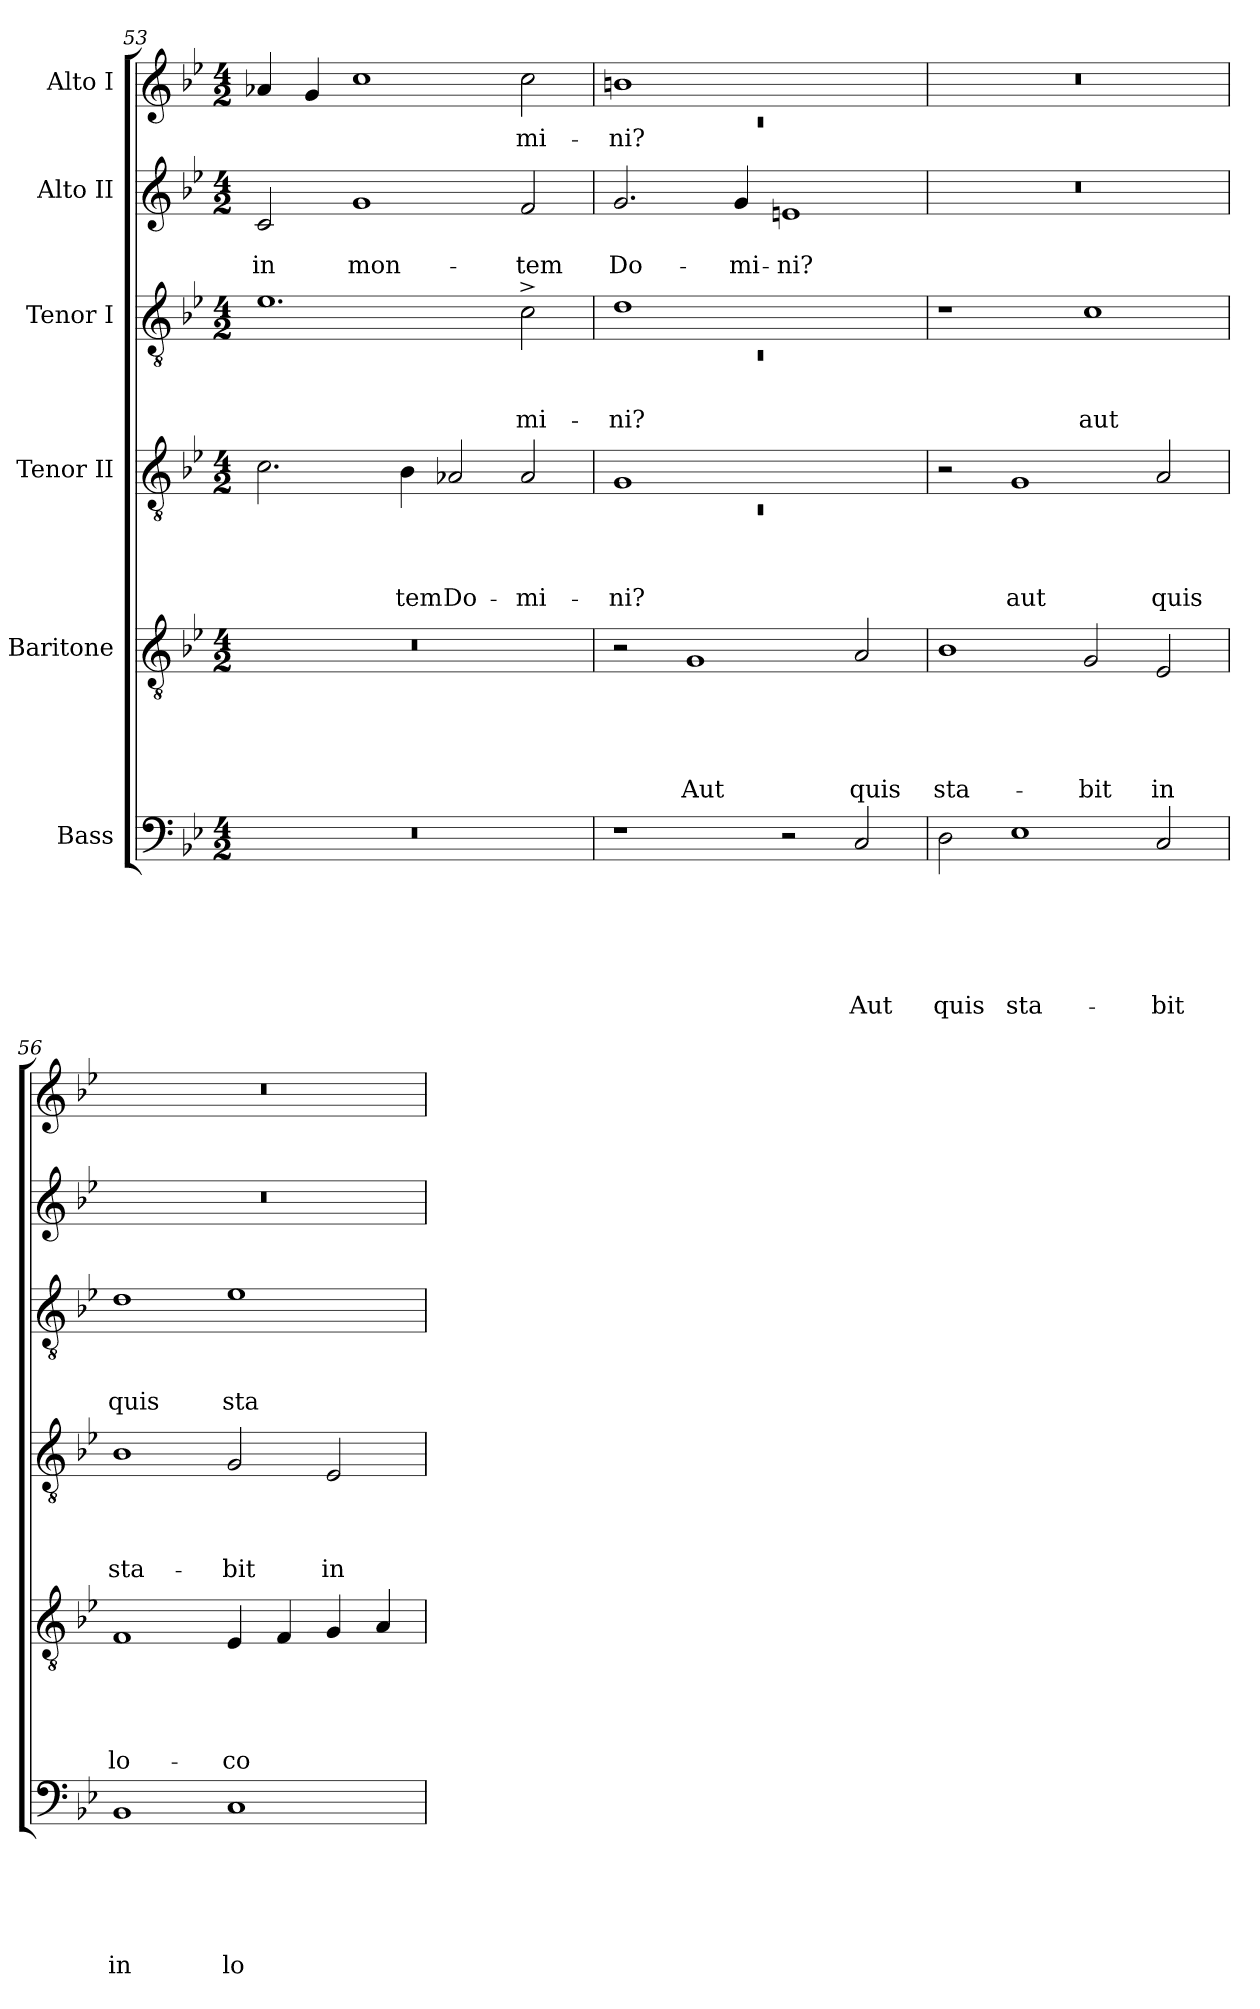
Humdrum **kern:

**kern	**text	**text	**text	**text	**text	**text	**kern	**text	**text	**text	**text	**text	**kern	**text	**text	**text	**text	**kern	**text	**text	**text	**kern	**text	**text	**kern	**text
*part6	*part6	*part6	*part6	*part6	*part6	*part6	*part5	*part5	*part5	*part5	*part5	*part5	*part4	*part4	*part4	*part4	*part4	*part3	*part3	*part3	*part3	*part2	*part2	*part2	*part1	*part1
*staff6	*staff6	*staff6	*staff6	*staff6	*staff6	*staff6	*staff5	*staff5	*staff5	*staff5	*staff5	*staff5	*staff4	*staff4	*staff4	*staff4	*staff4	*staff3	*staff3	*staff3	*staff3	*staff2	*staff2	*staff2	*staff1	*staff1
*I"Bass	*	*	*	*	*	*	*I"Baritone	*	*	*	*	*	*I"Tenor II	*	*	*	*	*I"Tenor I	*	*	*	*I"Alto II	*	*	*I"Alto I	*
*clefF4	*	*	*	*	*	*	*clefGv2	*	*	*	*	*	*clefGv2	*	*	*	*	*clefGv2	*	*	*	*clefG2	*	*	*clefG2	*
*k[b-e-]	*	*	*	*	*	*	*k[b-e-]	*	*	*	*	*	*k[b-e-]	*	*	*	*	*k[b-e-]	*	*	*	*k[b-e-]	*	*	*k[b-e-]	*
*B-:	*	*	*	*	*	*	*B-:	*	*	*	*	*	*B-:	*	*	*	*	*B-:	*	*	*	*B-:	*	*	*B-:	*
*M4/2	*	*	*	*	*	*	*M4/2	*	*	*	*	*	*M4/2	*	*	*	*	*M4/2	*	*	*	*M4/2	*	*	*M4/2	*
=53	=53	=53	=53	=53	=53	=53	=53	=53	=53	=53	=53	=53	=53	=53	=53	=53	=53	=53	=53	=53	=53	=53	=53	=53	=53	=53
!LO:N:vis=1	!	!	!	!	!	!	!LO:N:vis=1	!	!	!	!	!	!	!	!	!	!	!	!	!	!	!	!	!LO:LY:b	!	!
0r	.	.	.	.	.	.	0r	.	.	.	.	.	2.c\	.	.	.	.	1.e-	.	.	.	2c/	.	in	4a-X/	.
.	.	.	.	.	.	.	.	.	.	.	.	.	.	.	.	.	.	.	.	.	.	.	.	.	4g/	.
!	!	!	!	!	!	!	!	!	!	!	!	!	!	!	!	!	!	!	!	!	!	!	!	!LO:LY:b	!	!
.	.	.	.	.	.	.	.	.	.	.	.	.	.	.	.	.	.	.	.	.	.	1g	.	mon-	1cc	.
!	!	!	!	!	!	!	!	!	!	!	!	!	!	!	!	!	!LO:LY:b	!	!	!	!	!	!	!	!	!
.	.	.	.	.	.	.	.	.	.	.	.	.	4B-\	.	.	.	-tem	.	.	.	.	.	.	.	.	.
!	!	!	!	!	!	!	!	!	!	!	!	!	!	!	!	!	!LO:LY:b	!	!	!	!	!	!	!	!	!
.	.	.	.	.	.	.	.	.	.	.	.	.	2A-X/	.	.	.	Do-	.	.	.	.	.	.	.	.	.
!	!	!	!	!	!	!	!	!	!	!	!	!	!	!	!	!	!LO:LY:b	!	!	!	!LO:LY:b	!	!	!LO:LY:b	!	!LO:LY:b
.	.	.	.	.	.	.	.	.	.	.	.	.	2A-/	.	.	.	-mi-	2c^>\	.	.	-mi-	2f/	.	-tem	2cc\	-mi-
!!LO:LB:g=z
=54	=54	=54	=54	=54	=54	=54	=54	=54	=54	=54	=54	=54	=54	=54	=54	=54	=54	=54	=54	=54	=54	=54	=54	=54	=54	=54
*	*	*	*	*	*	*	*	*	*	*	*	*	*^	*	*	*	*	*^	*	*	*	*	*	*	*^	*
!	!	!	!	!	!	!	!	!	!	!	!	!	!	!LO:N:vis=1	!	!	!	!LO:LY:b	!	!LO:N:vis=1	!	!	!LO:LY:b	!	!	!LO:LY:b	!	!LO:N:vis=1	!LO:LY:b
1r	.	.	.	.	.	.	2r	.	.	.	.	.	1G	0rC	.	.	.	-ni?	1d	0rC	.	.	-ni?	2.g/	.	Do-	1bn	0rc	-ni?
!	!	!	!	!	!	!	!	!	!	!	!	!LO:LY:b	!	!	!	!	!	!	!	!	!	!	!	!	!	!	!	!	!
.	.	.	.	.	.	.	1G	.	.	.	.	Aut	.	.	.	.	.	.	.	.	.	.	.	.	.	.	.	.	.
!	!	!	!	!	!	!	!	!	!	!	!	!	!	!	!	!	!	!	!	!	!	!	!	!	!	!LO:LY:b	!	!	!
.	.	.	.	.	.	.	.	.	.	.	.	.	.	.	.	.	.	.	.	.	.	.	.	4g/	.	-mi-	.	.	.
!	!	!	!	!	!	!	!	!	!	!	!	!	!	!	!	!	!	!	!	!	!	!	!	!	!	!LO:LY:b:rj	!	!	!
2r	.	.	.	.	.	.	.	.	.	.	.	.	1ryy	.	.	.	.	.	1ryy	.	.	.	.	1en	.	-ni?	1ryy	.	.
!	!	!	!	!	!	!LO:LY:b	!	!	!	!	!	!LO:LY:b	!	!	!	!	!	!	!	!	!	!	!	!	!	!	!	!	!
2C/	.	.	.	.	.	Aut	2A/	.	.	.	.	quis	.	.	.	.	.	.	.	.	.	.	.	.	.	.	.	.	.
*	*	*	*	*	*	*	*	*	*	*	*	*	*v	*v	*	*	*	*	*	*	*	*	*	*	*	*	*v	*v	*
*	*	*	*	*	*	*	*	*	*	*	*	*	*	*	*	*	*	*v	*v	*	*	*	*	*	*	*	*
=55	=55	=55	=55	=55	=55	=55	=55	=55	=55	=55	=55	=55	=55	=55	=55	=55	=55	=55	=55	=55	=55	=55	=55	=55	=55	=55
!	!	!	!	!	!	!LO:LY:b	!	!	!	!	!	!LO:LY:b	!	!	!	!	!	!	!	!	!	!LO:N:vis=1	!	!	!LO:N:vis=1	!
2D\	.	.	.	.	.	quis	1B-	.	.	.	.	sta-	2r	.	.	.	.	1r	.	.	.	0r	.	.	0r	.
!	!	!	!	!	!	!LO:LY:b	!	!	!	!	!	!	!	!	!	!	!LO:LY:b	!	!	!	!	!	!	!	!	!
1E-	.	.	.	.	.	sta-	.	.	.	.	.	.	1G	.	.	.	aut	.	.	.	.	.	.	.	.	.
!	!	!	!	!	!	!	!	!	!	!	!	!LO:LY:b	!	!	!	!	!	!	!	!	!LO:LY:b	!	!	!	!	!
.	.	.	.	.	.	.	2G/	.	.	.	.	-bit	.	.	.	.	.	1c	.	.	aut	.	.	.	.	.
!	!	!	!	!	!	!LO:LY:b	!	!	!	!	!	!LO:LY:b	!	!	!	!	!LO:LY:b	!	!	!	!	!	!	!	!	!
2C/	.	.	.	.	.	-bit	2E-/	.	.	.	.	in	2A/	.	.	.	quis	.	.	.	.	.	.	.	.	.
=56	=56	=56	=56	=56	=56	=56	=56	=56	=56	=56	=56	=56	=56	=56	=56	=56	=56	=56	=56	=56	=56	=56	=56	=56	=56	=56
!	!	!	!	!	!	!LO:LY:b	!	!	!	!	!	!LO:LY:b	!	!	!	!	!LO:LY:b	!	!	!	!LO:LY:b	!LO:N:vis=1	!	!	!LO:N:vis=1	!
1BB-	.	.	.	.	.	in	1F	.	.	.	.	lo-	1B-	.	.	.	sta-	1d	.	.	quis	0r	.	.	0r	.
!	!	!	!	!	!	!LO:LY:b	!	!	!	!	!	!LO:LY:b	!	!	!	!	!LO:LY:b	!	!	!	!LO:LY:b	!	!	!	!	!
1C	.	.	.	.	.	lo-	4E-/	.	.	.	.	-co	2G/	.	.	.	-bit	1e-	.	.	sta-	.	.	.	.	.
.	.	.	.	.	.	.	4F/	.	.	.	.	.	.	.	.	.	.	.	.	.	.	.	.	.	.	.
!	!	!	!	!	!	!	!	!	!	!	!	!	!	!	!	!	!LO:LY:b	!	!	!	!	!	!	!	!	!
.	.	.	.	.	.	.	4G/	.	.	.	.	.	2E-/	.	.	.	in	.	.	.	.	.	.	.	.	.
.	.	.	.	.	.	.	4A/	.	.	.	.	.	.	.	.	.	.	.	.	.	.	.	.	.	.	.
=	=	=	=	=	=	=	=	=	=	=	=	=	=	=	=	=	=	=	=	=	=	=	=	=	=	=
*-	*-	*-	*-	*-	*-	*-	*-	*-	*-	*-	*-	*-	*-	*-	*-	*-	*-	*-	*-	*-	*-	*-	*-	*-	*-	*-
